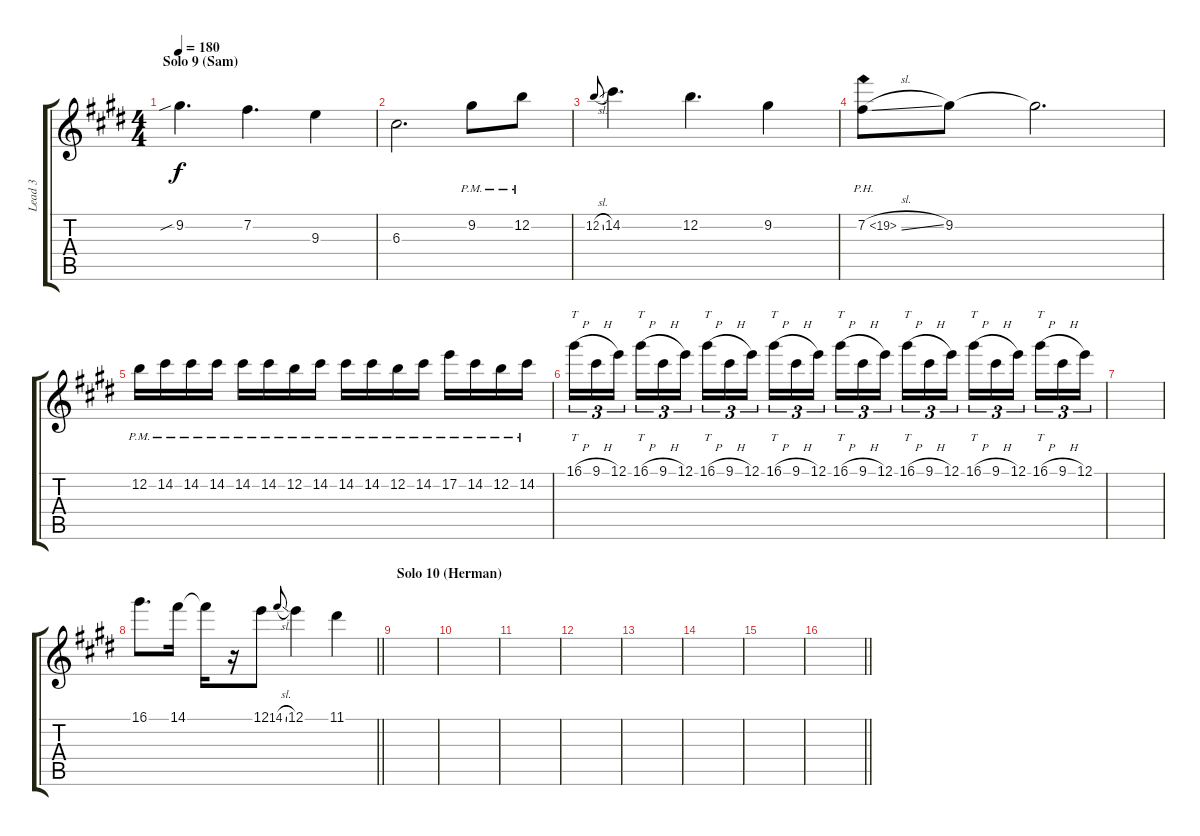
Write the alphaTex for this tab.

\track ("Lead 3" "Lead 3") {instrument distortionguitar}
\staff {score tabs}
\tuning (E4 B3 G3 D3 A2 E2) {hide}
\ts (4 4)
\section ("" "Solo 9 (Sam)")
\tempo 180
\clef g2
\ks c#minor
9.2{sib}.4{d dy f} 7.2.4{d} 9.3.4 |
6.3.2{d} 9.2{pm}.8 12.2{pm}.8 |
12.2{sl}.8{gr onbeat} 14.2.4{d} 12.2.4{d} 9.2.4 |
7.2{ph 12 sl}.8 9.2.8 9.2{t}.2{d} |
12.2{pm}.16 14.2{pm}.16 14.2{pm}.16 14.2{pm}.16 14.2{pm}.16 14.2{pm}.16 12.2{pm}.16 14.2{pm}.16 14.2{pm}.16 14.2{pm}.16 12.2{pm}.16 14.2{pm}.16 17.2{pm}.16 14.2{pm}.16 12.2{pm}.16 14.2{pm}.16 |
16.1{h}.16{tt tu (3 2)} 9.1{h}.16{tu (3 2)} 12.1.16{tu (3 2) beam splitsecondary} 16.1{h}.16{tt tu (3 2)} 9.1{h}.16{tu (3 2)} 12.1.16{tu (3 2)} 16.1{h}.16{tt tu (3 2)} 9.1{h}.16{tu (3 2)} 12.1.16{tu (3 2) beam splitsecondary} 16.1{h}.16{tt tu (3 2)} 9.1{h}.16{tu (3 2)} 12.1.16{tu (3 2)} 16.1{h}.16{tt tu (3 2)} 9.1{h}.16{tu (3 2)} 12.1.16{tu (3 2) beam splitsecondary} 16.1{h}.16{tt tu (3 2)} 9.1{h}.16{tu (3 2)} 12.1.16{tu (3 2)} 16.1{h}.16{tt tu (3 2)} 9.1{h}.16{tu (3 2)} 12.1.16{tu (3 2) beam splitsecondary} 16.1{h}.16{tt tu (3 2)} 9.1{h}.16{tu (3 2)} 12.1.16{tu (3 2)} |
|
\barLineRight lightlight
16.1.8{d} 14.1.16 14.1{t}.16 r.16 12.1.8 14.1{sl}.8{gr onbeat} 12.1.4 11.1.4 |
\section ("" "Solo 10 (Herman)")
|
|
|
|
|
|
|
\barLineRight lightlight
